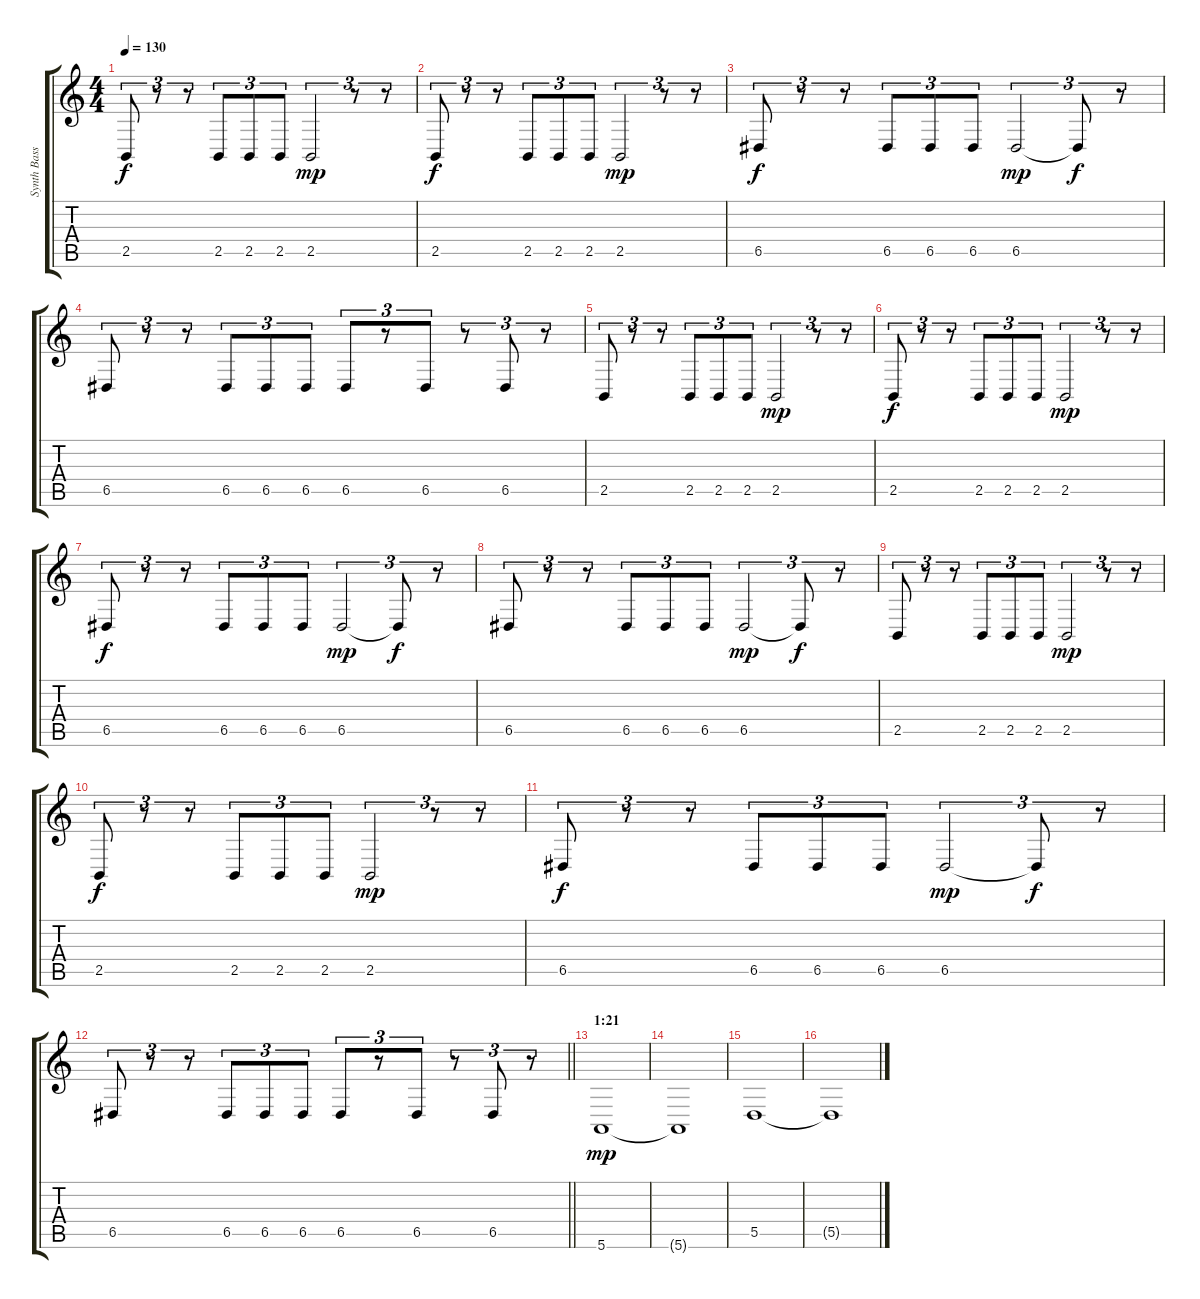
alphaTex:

\track ("Synth Bass" "Synth Bass") {instrument synthstrings1}
\staff {score tabs}
\tuning (E4 B3 G3 D3 A2 E2) {hide}
\ts (4 4)
\tempo 130
\clef g2
\ks c
2.5.8{tu (3 2) dy f} r.8{tu (3 2)} r.8{tu (3 2)} 2.5.8{tu (3 2)} 2.5.8{tu (3 2)} 2.5.8{tu (3 2)} 2.5.2{tu (3 2) dy mp} r.8{tu (3 2)} r.8{tu (3 2)} |
2.5.8{tu (3 2) dy f} r.8{tu (3 2)} r.8{tu (3 2)} 2.5.8{tu (3 2)} 2.5.8{tu (3 2)} 2.5.8{tu (3 2)} 2.5.2{tu (3 2) dy mp} r.8{tu (3 2)} r.8{tu (3 2)} |
6.5.8{tu (3 2) dy f} r.8{tu (3 2)} r.8{tu (3 2)} 6.5.8{tu (3 2)} 6.5.8{tu (3 2)} 6.5.8{tu (3 2)} 6.5.2{tu (3 2) dy mp} 6.5{t}.8{tu (3 2) dy f} r.8{tu (3 2)} |
6.5.8{tu (3 2)} r.8{tu (3 2)} r.8{tu (3 2)} 6.5.8{tu (3 2)} 6.5.8{tu (3 2)} 6.5.8{tu (3 2)} 6.5.8{tu (3 2)} r.8{tu (3 2)} 6.5.8{tu (3 2)} r.8{tu (3 2)} 6.5.8{tu (3 2)} r.8{tu (3 2)} |
2.5.8{tu (3 2)} r.8{tu (3 2)} r.8{tu (3 2)} 2.5.8{tu (3 2)} 2.5.8{tu (3 2)} 2.5.8{tu (3 2)} 2.5.2{tu (3 2) dy mp} r.8{tu (3 2)} r.8{tu (3 2)} |
2.5.8{tu (3 2) dy f} r.8{tu (3 2)} r.8{tu (3 2)} 2.5.8{tu (3 2)} 2.5.8{tu (3 2)} 2.5.8{tu (3 2)} 2.5.2{tu (3 2) dy mp} r.8{tu (3 2)} r.8{tu (3 2)} |
6.5.8{tu (3 2) dy f} r.8{tu (3 2)} r.8{tu (3 2)} 6.5.8{tu (3 2)} 6.5.8{tu (3 2)} 6.5.8{tu (3 2)} 6.5.2{tu (3 2) dy mp} 6.5{t}.8{tu (3 2) dy f} r.8{tu (3 2)} |
6.5.8{tu (3 2)} r.8{tu (3 2)} r.8{tu (3 2)} 6.5.8{tu (3 2)} 6.5.8{tu (3 2)} 6.5.8{tu (3 2)} 6.5.2{tu (3 2) dy mp} 6.5{t}.8{tu (3 2) dy f} r.8{tu (3 2)} |
2.5.8{tu (3 2)} r.8{tu (3 2)} r.8{tu (3 2)} 2.5.8{tu (3 2)} 2.5.8{tu (3 2)} 2.5.8{tu (3 2)} 2.5.2{tu (3 2) dy mp} r.8{tu (3 2)} r.8{tu (3 2)} |
2.5.8{tu (3 2) dy f} r.8{tu (3 2)} r.8{tu (3 2)} 2.5.8{tu (3 2)} 2.5.8{tu (3 2)} 2.5.8{tu (3 2)} 2.5.2{tu (3 2) dy mp} r.8{tu (3 2)} r.8{tu (3 2)} |
6.5.8{tu (3 2) dy f} r.8{tu (3 2)} r.8{tu (3 2)} 6.5.8{tu (3 2)} 6.5.8{tu (3 2)} 6.5.8{tu (3 2)} 6.5.2{tu (3 2) dy mp} 6.5{t}.8{tu (3 2) dy f} r.8{tu (3 2)} |
\barLineRight lightlight
6.5.8{tu (3 2)} r.8{tu (3 2)} r.8{tu (3 2)} 6.5.8{tu (3 2)} 6.5.8{tu (3 2)} 6.5.8{tu (3 2)} 6.5.8{tu (3 2)} r.8{tu (3 2)} 6.5.8{tu (3 2)} r.8{tu (3 2)} 6.5.8{tu (3 2)} r.8{tu (3 2)} |
\section ("" "1:21")
5.6.1{dy mp} |
5.6{t}.1 |
5.5.1 |
5.5{t}.1
